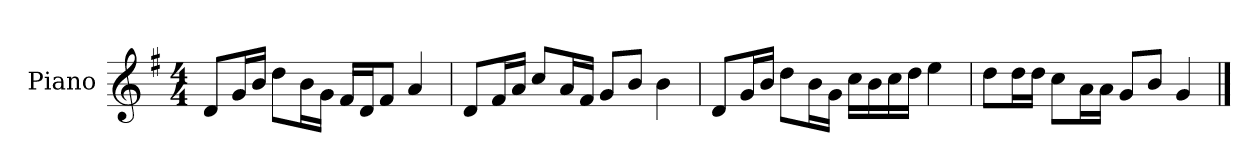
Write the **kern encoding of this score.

**kern
*part1
*staff1
*I"Piano
*I'P-no
*clefG2
*k[f#]
*M4/4
*MM90
=1
8d/L
16g/L
16b/JJ
8dd\L
16b\L
16g\JJ
16f#/LL
16d/J
8f#/J
4a/
=2
8d/L
16f#/L
16a/JJ
8cc/L
16a/L
16f#/JJ
8g/L
8b/J
4b\
=3
8d/L
16g/L
16b/JJ
8dd\L
16b\L
16g\JJ
16cc\LL
16b\
16cc\
16dd\JJ
4ee\
=4
8dd\L
16dd\L
16dd\JJ
8cc\L
16a\L
16a\JJ
8g/L
8b/J
4g/
==
*-
